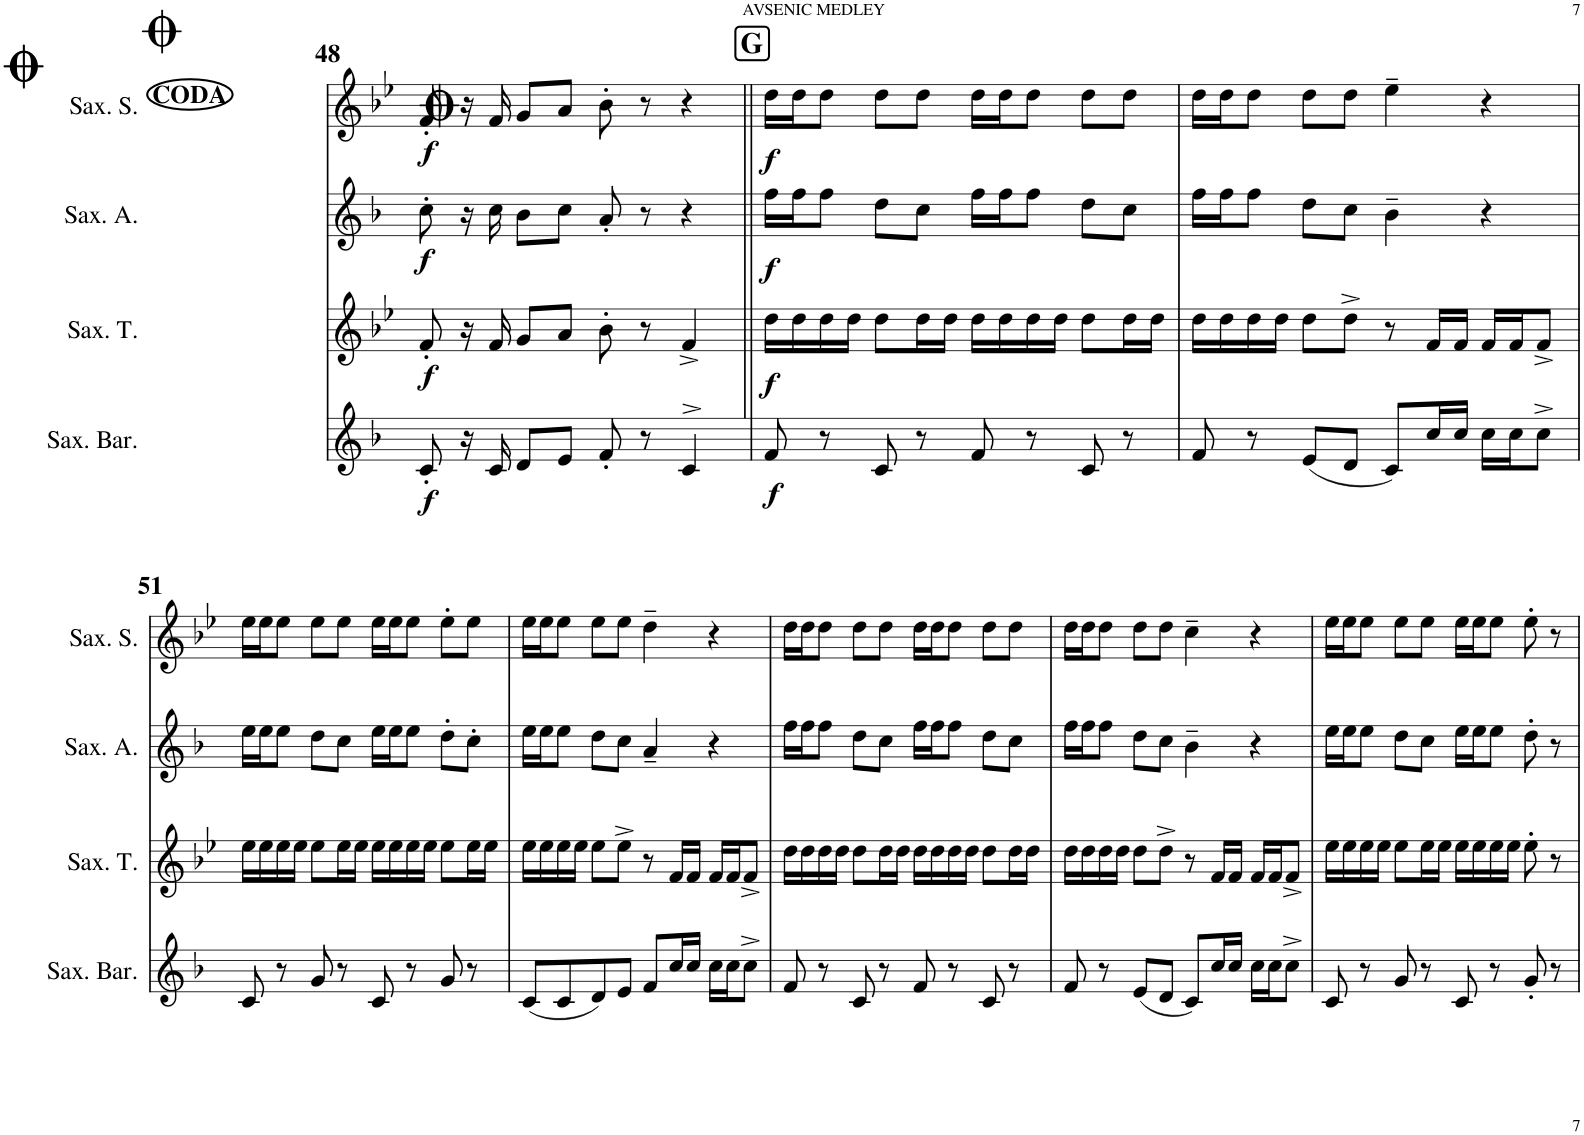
**kern	**dynam	**kern	**dynam	**kern	**dynam	**kern	**dynam	**kern	**dynam	**kern	**dynam	**kern	**dynam
*part7	*part7	*part6	*part6	*part5	*part5	*part4	*part4	*part3	*part3	*part2	*part2	*part1	*part1
*staff7	*staff7	*staff6	*staff6	*staff5	*staff5	*staff4	*staff4	*staff3	*staff3	*staff2	*staff2	*staff1	*staff1
*I"Soprano	*	*I"Saxophone Baryton	*	*I"Baryton	*	*I"Ténor 2	*	*I"Saxophone Ténor	*	*I"Saxophone Alto	*	*I"Saxophone Soprano	*
*I'S.	*	*I'Sax. Bar.	*	*I'Bary.	*	*I'T.2	*	*I'Sax. T.	*	*I'Sax. A.	*	*I'Sax. S.	*
!!LO:PB:g=z
*clefG2	*	*clefG2	*	*clefGv2	*	*clefGv2	*	*clefG2	*	*clefG2	*	*clefG2	*
*	*	*Trd12c21	*	*Trd7c12	*	*	*	*Trd8c14	*	*Trd5c9	*	*Trd1c2	*
*k[b-e-a-d-]	*	*k[b-]	*	*k[b-e-a-d-]	*	*k[b-e-a-d-]	*	*k[b-e-]	*	*k[b-]	*	*k[b-e-]	*
*M4/4	*	*M4/4	*	*M4/4	*	*M4/4	*	*M4/4	*	*M4/4	*	*M4/4	*
*met(c)	*	*met(c)	*	*met(c)	*	*met(c)	*	*met(c)	*	*met(c)	*	*met(c)	*
=48	=48	=48	=48	=48	=48	=48	=48	=48	=48	=48	=48	=48	=48
!	!LO:DY:b	!	!LO:DY:b	!	!LO:DY:b	!	!LO:DY:b	!	!LO:DY:b	!	!LO:DY:b	!	!LO:DY:b
8e-'	f	8c'/	f	8EE-'	f	8EE-'	f	8f'/	f	8cc'\	f	8f'/	f
16r	.	16r	.	16r	.	16r	.	16r	.	16r	.	16r	.
16e-	.	16c/	.	16EE-	.	16EE-	.	16f/	.	16cc\	.	16f/	.
8f/L	.	8d/L	.	8DD-/L	.	8DD-	.	8g/L	.	8b-\L	.	8g/L	.
8g/J	.	8e/J	.	8EE-/J	.	8EE-	.	8a/J	.	8cc\J	.	8a/J	.
8a-'	.	8f'/	.	8C'	.	8CC'	.	8b-'\	.	8a'/	.	8b-'\	.
8r	.	8r	.	8r	.	8r	.	8r	.	8r	.	8r	.
4r	.	4c^>/	.	4EE-^	.	4EE-^	.	4f^/	.	4r	.	4r	.
!!LO:REH:place=s1:a:B:cj:fs=14:t=G
=49||	=49||	=49||	=49||	=49||	=49||	=49||	=49||	=49||	=49||	=49||	=49||	=49||	=49||
!	!LO:DY:b	!	!LO:DY:b	!	!LO:DY:b	!	!LO:DY:b	!	!LO:DY:b	!	!LO:DY:b	!	!LO:DY:b
16cc\LL	f	8f/	f	8AA-	f	16AA-	f	16dd\LL	f	16ff\LL	f	16dd\LL	f
16cc\J	.	.	.	.	.	16AA-	.	16dd\	.	16ff\J	.	16dd\J	.
8cc\J	.	8r	.	8r	.	16AA-	.	16dd\	.	8ff\J	.	8dd\J	.
.	.	.	.	.	.	16AA-	.	16dd\JJ	.	.	.	.	.
8a-\ 8cc\L	.	8c/	.	8EE-	.	8AA-	.	8dd\L	.	8dd\L	.	8dd\L	.
8a-\ 8cc\J	.	8r	.	8r	.	16AA-	.	16dd\L	.	8cc\J	.	8dd\J	.
.	.	.	.	.	.	16AA-	.	16dd\JJ	.	.	.	.	.
16cc\LL	.	8f/	.	8AA-	.	16AA-	.	16dd\LL	.	16ff\LL	.	16dd\LL	.
16cc\J	.	.	.	.	.	16AA-	.	16dd\	.	16ff\J	.	16dd\J	.
8cc\J	.	8r	.	8r	.	16AA-	.	16dd\	.	8ff\J	.	8dd\J	.
.	.	.	.	.	.	16AA-	.	16dd\JJ	.	.	.	.	.
8a-\ 8cc\L	.	8c/	.	8EE-	.	8AA-	.	8dd\L	.	8dd\L	.	8dd\L	.
8a-\ 8cc\J	.	8r	.	8r	.	16AA-	.	16dd\L	.	8cc\J	.	8dd\J	.
.	.	.	.	.	.	16AA-	.	16dd\JJ	.	.	.	.	.
=50	=50	=50	=50	=50	=50	=50	=50	=50	=50	=50	=50	=50	=50
16cc\LL	.	8f/	.	8AA-	.	16AA-	.	16dd\LL	.	16ff\LL	.	16dd\LL	.
16cc\J	.	.	.	.	.	16AA-	.	16dd\	.	16ff\J	.	16dd\J	.
8cc\J	.	8r	.	8r	.	16AA-	.	16dd\	.	8ff\J	.	8dd\J	.
.	.	.	.	.	.	16AA-	.	16dd\JJ	.	.	.	.	.
8a-\ 8cc\L	.	(8e/L	.	(8GG/L	.	8AA-	.	8dd\L	.	8dd\L	.	8dd\L	.
8a-\ 8cc\J	.	8d/J	.	8FF/J	.	8AA-^	.	8dd^\J	.	8cc\J	.	8dd\J	.
4g~ 4dd-~	.	8c/L)	.	8EE-)	.	8r	.	8r	.	4b-~\	.	4ee-~\	.
.	.	16cc/L	.	8r	.	16EE-	.	16f/LL	.	.	.	.	.
.	.	16cc/JJ	.	.	.	16EE-	.	16f/JJ	.	.	.	.	.
4r	.	16cc\LL	.	8BBB-	.	16EE-	.	16f/LL	.	4r	.	4r	.
.	.	16cc\J	.	.	.	16EE-	.	16f/J	.	.	.	.	.
.	.	8cc^\J	.	8r	.	8EE-^	.	8f^/J	.	.	.	.	.
!!LO:LB:g=z
=51	=51	=51	=51	=51	=51	=51	=51	=51	=51	=51	=51	=51	=51
16dd-\LL	.	8c/	.	8EE-	.	16BB-	.	16ee-\LL	.	16ee\LL	.	16ee-\LL	.
16dd-\J	.	.	.	.	.	16BB-	.	16ee-\	.	16ee\J	.	16ee-\J	.
8dd-\J	.	8r	.	8r	.	16BB-	.	16ee-\	.	8ee\J	.	8ee-\J	.
.	.	.	.	.	.	16BB-	.	16ee-\JJ	.	.	.	.	.
8b-\ 8dd-\L	.	8g/	.	8BBB-	.	8BB-	.	8ee-\L	.	8dd\L	.	8ee-\L	.
8b-\ 8dd-\J	.	8r	.	8r	.	16BB-	.	16ee-\L	.	8cc\J	.	8ee-\J	.
.	.	.	.	.	.	16BB-	.	16ee-\JJ	.	.	.	.	.
16dd-\LL	.	8c/	.	8EE-	.	16BB-	.	16ee-\LL	.	16ee\LL	.	16ee-\LL	.
16dd-\J	.	.	.	.	.	16BB-	.	16ee-\	.	16ee\J	.	16ee-\J	.
8dd-\J	.	8r	.	8r	.	16BB-	.	16ee-\	.	8ee\J	.	8ee-\J	.
.	.	.	.	.	.	16BB-	.	16ee-\JJ	.	.	.	.	.
8b-'\ 8dd-'\L	.	8g/	.	8BBB-	.	8BB-	.	8ee-\L	.	8dd'\L	.	8ee-'\L	.
8b-\ 8dd-\J	.	8r	.	8r	.	16BB-	.	16ee-\L	.	8cc'\J	.	8ee-\J	.
.	.	.	.	.	.	16BB-	.	16ee-\JJ	.	.	.	.	.
=52	=52	=52	=52	=52	=52	=52	=52	=52	=52	=52	=52	=52	=52
16dd-\LL	.	(8c/L	.	(8EE-/L	.	16BB-	.	16ee-\LL	.	16ee\LL	.	16ee-\LL	.
16dd-\J	.	.	.	.	.	16BB-	.	16ee-\	.	16ee\J	.	16ee-\J	.
8dd-\J	.	8c/	.	8EE-/J	.	16BB-	.	16ee-\	.	8ee\J	.	8ee-\J	.
.	.	.	.	.	.	16BB-	.	16ee-\JJ	.	.	.	.	.
8b-\ 8dd-\L	.	8d/)	.	8FF/L)	.	8BB-	.	8ee-\L	.	8dd\L	.	8ee-\L	.
8b-\ 8dd-\J	.	8e/J	.	8GG/J	.	8BB-^	.	8ee-^\J	.	8cc\J	.	8ee-\J	.
4a-~ 4cc~	.	8f/L	.	8AA-/L	.	8r	.	8r	.	4a~/	.	4dd~\	.
.	.	16cc/L	.	8GG/J	.	16EE-LL	.	16f/LL	.	.	.	.	.
.	.	16cc/JJ	.	.	.	16EE-JJ	.	16f/JJ	.	.	.	.	.
4r	.	16cc\LL	.	8FF/L	.	16EE-LL	.	16f/LL	.	4r	.	4r	.
.	.	16cc\J	.	.	.	16EE-J	.	16f/J	.	.	.	.	.
.	.	8cc^\J	.	8EE-/J	.	8EE-^J	.	8f^/J	.	.	.	.	.
=53	=53	=53	=53	=53	=53	=53	=53	=53	=53	=53	=53	=53	=53
16cc\LL	.	8f/	.	8AA-	.	16AA-	.	16dd\LL	.	16ff\LL	.	16dd\LL	.
16cc\J	.	.	.	.	.	16AA-	.	16dd\	.	16ff\J	.	16dd\J	.
8cc\J	.	8r	.	8r	.	16AA-	.	16dd\	.	8ff\J	.	8dd\J	.
.	.	.	.	.	.	16AA-	.	16dd\JJ	.	.	.	.	.
8a-\ 8cc\L	.	8c/	.	8EE-	.	8AA-	.	8dd\L	.	8dd\L	.	8dd\L	.
8a-\ 8cc\J	.	8r	.	8r	.	16AA-	.	16dd\L	.	8cc\J	.	8dd\J	.
.	.	.	.	.	.	16AA-	.	16dd\JJ	.	.	.	.	.
16cc\LL	.	8f/	.	8AA-	.	16AA-	.	16dd\LL	.	16ff\LL	.	16dd\LL	.
16cc\J	.	.	.	.	.	16AA-	.	16dd\	.	16ff\J	.	16dd\J	.
8cc\J	.	8r	.	8r	.	16AA-	.	16dd\	.	8ff\J	.	8dd\J	.
.	.	.	.	.	.	16AA-	.	16dd\JJ	.	.	.	.	.
8a-\ 8cc\L	.	8c/	.	8EE-	.	8AA-	.	8dd\L	.	8dd\L	.	8dd\L	.
8a-\ 8cc\J	.	8r	.	8r	.	16AA-	.	16dd\L	.	8cc\J	.	8dd\J	.
.	.	.	.	.	.	16AA-	.	16dd\JJ	.	.	.	.	.
=54	=54	=54	=54	=54	=54	=54	=54	=54	=54	=54	=54	=54	=54
16cc\LL	.	8f/	.	8AA-	.	16AA-	.	16dd\LL	.	16ff\LL	.	16dd\LL	.
16cc\J	.	.	.	.	.	16AA-	.	16dd\	.	16ff\J	.	16dd\J	.
8cc\J	.	8r	.	8r	.	16AA-	.	16dd\	.	8ff\J	.	8dd\J	.
.	.	.	.	.	.	16AA-	.	16dd\JJ	.	.	.	.	.
8a-\ 8cc\L	.	(8e/L	.	(8GG/L	.	8AA-	.	8dd\L	.	8dd\L	.	8dd\L	.
8a-\ 8cc\J	.	8d/J	.	8FF/J	.	8AA-^	.	8dd^\J	.	8cc\J	.	8dd\J	.
4g~ 4b-~	.	8c/L)	.	8EE-)	.	8r	.	8r	.	4b-~\	.	4cc~\	.
.	.	16cc/L	.	8r	.	16EE-	.	16f/LL	.	.	.	.	.
.	.	16cc/JJ	.	.	.	16EE-	.	16f/JJ	.	.	.	.	.
4r	.	16cc\LL	.	8BBB-	.	16EE-	.	16f/LL	.	4r	.	4r	.
.	.	16cc\J	.	.	.	16EE-	.	16f/J	.	.	.	.	.
.	.	8cc^\J	.	8r	.	8EE-^	.	8f^/J	.	.	.	.	.
=55	=55	=55	=55	=55	=55	=55	=55	=55	=55	=55	=55	=55	=55
16dd-\LL	.	8c/	.	8EE-	.	16BB-	.	16ee-\LL	.	16ee\LL	.	16ee-\LL	.
16dd-\J	.	.	.	.	.	16BB-	.	16ee-\	.	16ee\J	.	16ee-\J	.
8dd-\J	.	8r	.	8r	.	16BB-	.	16ee-\	.	8ee\J	.	8ee-\J	.
.	.	.	.	.	.	16BB-	.	16ee-\JJ	.	.	.	.	.
8b-\ 8dd-\L	.	8g/	.	8BBB-	.	8BB-	.	8ee-\L	.	8dd\L	.	8ee-\L	.
8b-\ 8dd-\J	.	8r	.	8r	.	16BB-	.	16ee-\L	.	8cc\J	.	8ee-\J	.
.	.	.	.	.	.	16BB-	.	16ee-\JJ	.	.	.	.	.
16dd-\LL	.	8c/	.	8EE-	.	16BB-	.	16ee-\LL	.	16ee\LL	.	16ee-\LL	.
16dd-\J	.	.	.	.	.	16BB-	.	16ee-\	.	16ee\J	.	16ee-\J	.
8dd-\J	.	8r	.	8r	.	16BB-	.	16ee-\	.	8ee\J	.	8ee-\J	.
.	.	.	.	.	.	16BB-	.	16ee-\JJ	.	.	.	.	.
8b-' 8dd-'	.	8g'/	.	8BBB-'	.	8BB-'	.	8ee-'\	.	8dd'\	.	8ee-'\	.
8r	.	8r	.	8r	.	8r	.	8r	.	8r	.	8r	.
=	=	=	=	=	=	=	=	=	=	=	=	=	=
*-	*-	*-	*-	*-	*-	*-	*-	*-	*-	*-	*-	*-	*-
